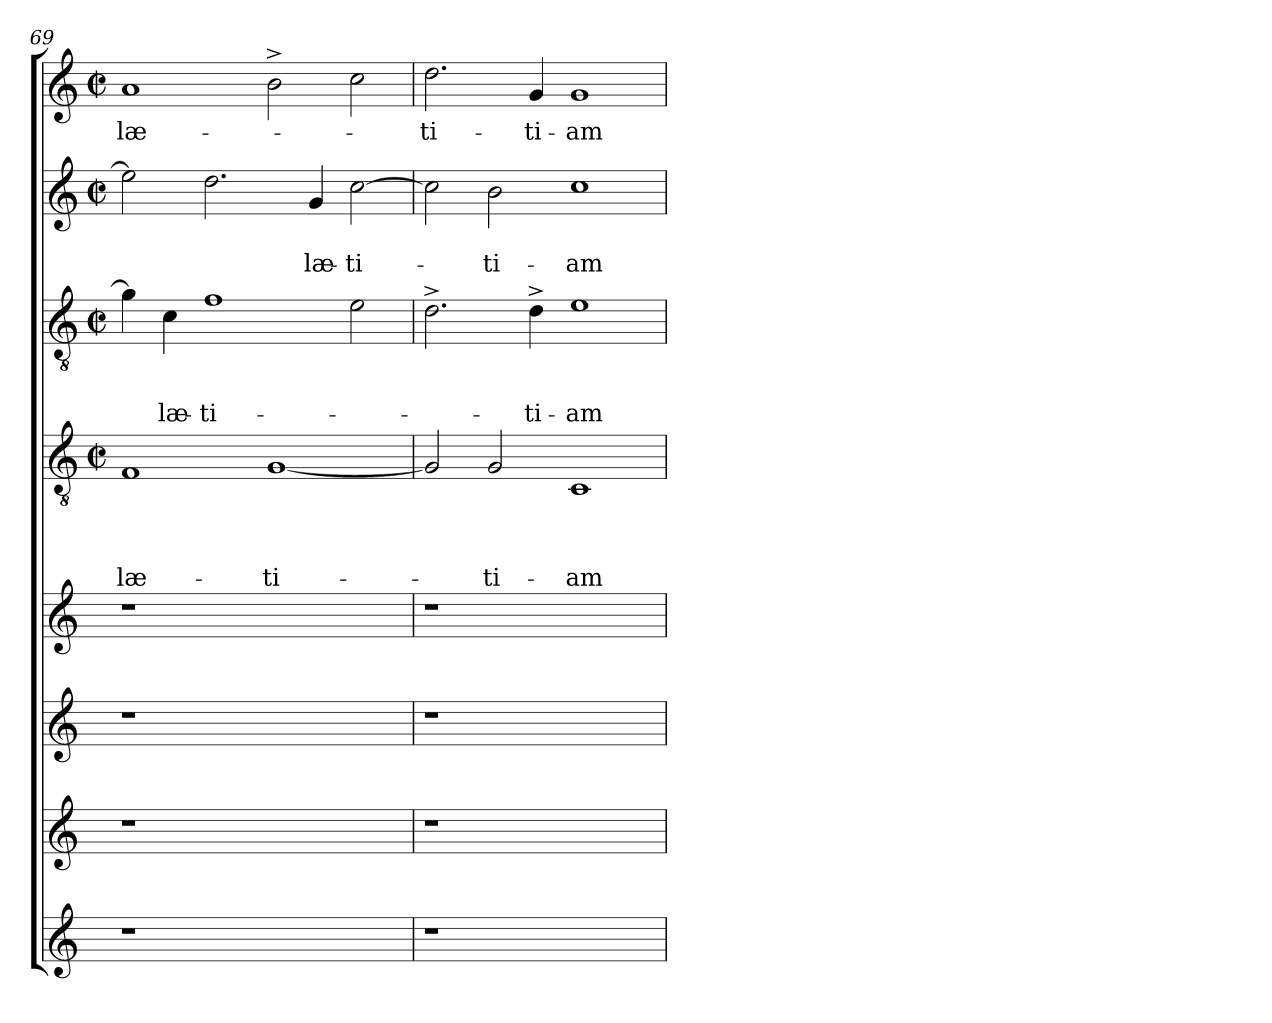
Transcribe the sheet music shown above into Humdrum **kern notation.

**kern	**kern	**kern	**kern	**kern	**text	**text	**text	**text	**kern	**text	**text	**text	**kern	**text	**text	**kern	**text
*part8	*part7	*part6	*part5	*part4	*part4	*part4	*part4	*part4	*part3	*part3	*part3	*part3	*part2	*part2	*part2	*part1	*part1
*staff8	*staff7	*staff6	*staff5	*staff4	*staff4	*staff4	*staff4	*staff4	*staff3	*staff3	*staff3	*staff3	*staff2	*staff2	*staff2	*staff1	*staff1
!!LO:PB:g=z
*clefG2	*clefG2	*clefG2	*clefG2	*clefGv2	*	*	*	*	*clefGv2	*	*	*	*clefG2	*	*	*clefG2	*
*k[]	*k[]	*k[]	*k[]	*k[]	*	*	*	*	*k[]	*	*	*	*k[]	*	*	*k[]	*
*C:	*C:	*C:	*C:	*C:	*	*	*	*	*C:	*	*	*	*C:	*	*	*C:	*
*	*	*	*	*M2/2	*	*	*	*	*M2/2	*	*	*	*M2/2	*	*	*M2/2	*
*	*	*	*	*met(c|)	*	*	*	*	*met(c|)	*	*	*	*met(c|)	*	*	*met(c|)	*
=69	=69	=69	=69	=69	=69	=69	=69	=69	=69	=69	=69	=69	=69	=69	=69	=69	=69
!	!	!	!	!	!	!	!	!LO:LY:b	!	!	!	!	!	!	!	!	!LO:LY:b
1r	1r	1r	1r	1F	.	.	.	læ-	4g\]	.	.	.	2ee\]	.	.	1a	læ-
!	!	!	!	!	!	!	!	!	!	!	!	!LO:LY:b	!	!	!	!	!
.	.	.	.	.	.	.	.	.	4c\	.	.	læ-	.	.	.	.	.
!	!	!	!	!	!	!	!	!	!	!	!	!LO:LY:b	!	!	!	!	!
.	.	.	.	.	.	.	.	.	1f	.	.	-ti-	2.dd\	.	.	.	.
!	!	!	!	!	!	!	!	!LO:LY:b	!	!	!	!	!	!	!	!	!
1ryy	1ryy	1ryy	1ryy	[<1G	.	.	.	-ti-	.	.	.	.	.	.	.	2b^>\	.
!	!	!	!	!	!	!	!	!	!	!	!	!	!	!	!LO:LY:b	!	!
.	.	.	.	.	.	.	.	.	.	.	.	.	4g/	.	læ-	.	.
!	!	!	!	!	!	!	!	!	!	!	!	!	!	!	!LO:LY:b	!	!
.	.	.	.	.	.	.	.	.	2e\	.	.	.	[>2cc\	.	-ti-	2cc\	.
=70	=70	=70	=70	=70	=70	=70	=70	=70	=70	=70	=70	=70	=70	=70	=70	=70	=70
!	!	!	!	!	!	!	!	!	!	!	!	!	!	!	!	!	!LO:LY:b
1r	1r	1r	1r	2G/]	.	.	.	.	2.d^>\	.	.	.	2cc\]	.	.	2.dd\	-ti-
!	!	!	!	!	!	!	!	!LO:LY:b	!	!	!	!	!	!	!LO:LY:b	!	!
.	.	.	.	2G/	.	.	.	-ti-	.	.	.	.	2b\	.	-ti-	.	.
!	!	!	!	!	!	!	!	!	!	!	!	!LO:LY:b	!	!	!	!	!LO:LY:b
.	.	.	.	.	.	.	.	.	4d^>\	.	.	-ti-	.	.	.	4g/	-ti-
!	!	!	!	!	!	!	!	!LO:LY:b	!	!	!	!LO:LY:b	!	!	!LO:LY:b	!	!LO:LY:b
1ryy	1ryy	1ryy	1ryy	1C	.	.	.	-am	1e	.	.	-am	[>1cc	.	-am	1g	-am
=	=	=	=	=	=	=	=	=	=	=	=	=	=	=	=	=	=
*-	*-	*-	*-	*-	*-	*-	*-	*-	*-	*-	*-	*-	*-	*-	*-	*-	*-
